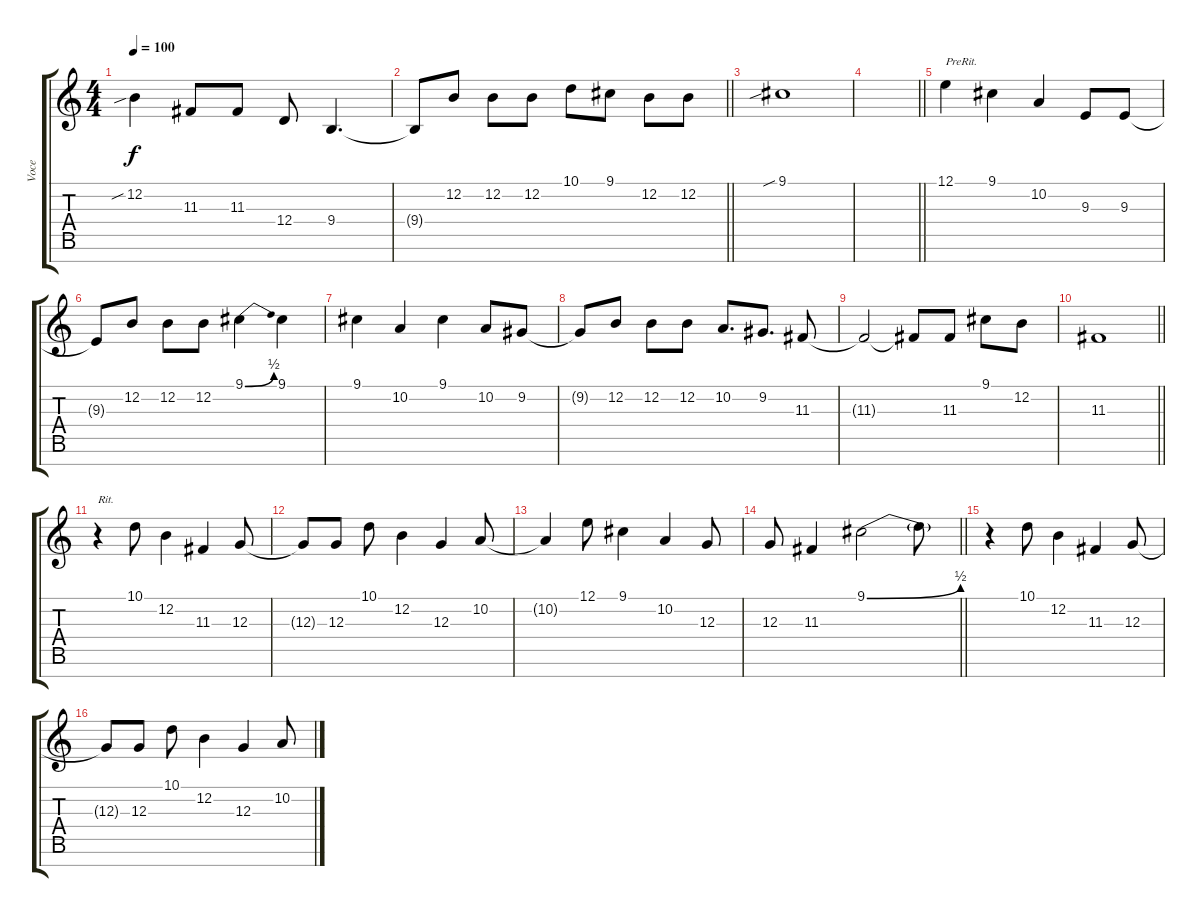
\track ("Voce" "Voce") {instrument lead1square}
\staff {score tabs}
\tuning (E4 B3 G3 D3 A2 E2 B1) {hide}
\ts (4 4)
\tempo 100
\clef g2
\ks c
12.2{sib}.4{dy f} 11.3.8 11.3.8 12.4.8 9.4.4{d} |
\barLineRight lightlight
9.4{t}.8 12.2.8 12.2.8 12.2.8 10.1.8 9.1.8 12.2.8 12.2.8 |
9.1{sib}.1 |
\barLineRight lightlight
|
12.1.4{txt "PreRit."} 9.1.4 10.2.4 9.3.8 9.3.8 |
9.3{t}.8 12.2.8 12.2.8 12.2.8 9.1{be (bend 0 0 60 2)}.4 9.1.4 |
9.1.4 10.2.4 9.1.4 10.2.8 9.2.8 |
9.2{t}.8 12.2.8 12.2.8 12.2.8 10.2.8{d} 9.2.8{d} 11.3.8 |
11.3{t}.2 11.3{t}.8 11.3.8 9.1.8 12.2.8 |
\barLineRight lightlight
11.3.1 |
r.4{txt "Rit."} 10.1.8 12.2.4 11.3.4 12.3.8 |
12.3{t}.8 12.3.8 10.1.8 12.2.4 12.3.4 10.2.8 |
10.2{t}.4 12.1.8 9.1.4 10.2.4 12.3.8 |
\barLineRight lightlight
12.3.8 11.3.4 9.1{be (bend 0 0 60 2)}.2 9.1{t}.8 |
r.4 10.1.8 12.2.4 11.3.4 12.3.8 |
12.3{t}.8 12.3.8 10.1.8 12.2.4 12.3.4 10.2.8
